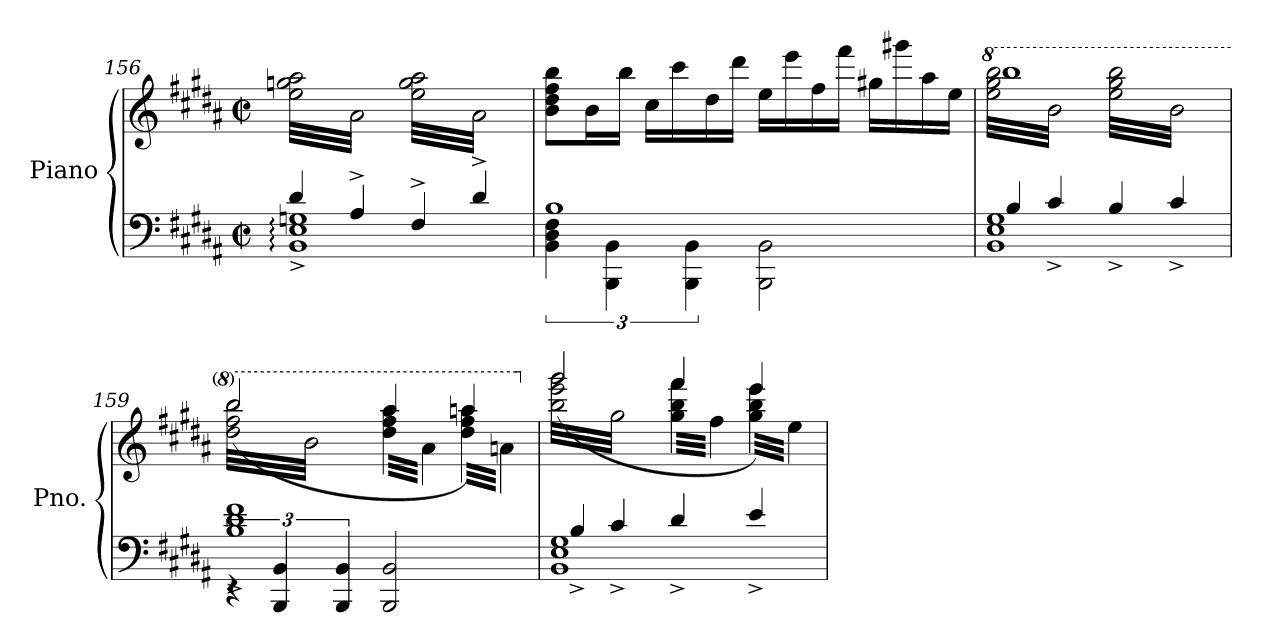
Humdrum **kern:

**kern	**kern
*part1	*part1
*staff2	*staff1
*I"Piano	*
*I'Pno.	*
*clefF4	*clefG2
*k[f#c#g#d#a#]	*k[f#c#g#d#a#]
*M2/2	*M2/2
*met(c|)	*met(c|)
=156	=156
*^	*
*	*	*tremolo
4d#/	1BB:^ 1E:^ 1Gn:^ 1d#yy:^	32ee\ 32ggn\ 32aa#\LLL
.	.	32a#\
.	.	32ee\ 32ggn\ 32aa#\
.	.	32a#\
.	.	32ee\ 32ggn\ 32aa#\
.	.	32a#\
.	.	32ee\ 32ggn\ 32aa#\
.	.	32a#\
4A#i^/	.	32ee\ 32ggn\ 32aa#\
.	.	32a#\
.	.	32ee\ 32ggn\ 32aa#\
.	.	32a#\
.	.	32ee\ 32ggn\ 32aa#\
.	.	32a#\
.	.	32ee\ 32ggn\ 32aa#\
.	.	32a#\JJJ
4F#^/	.	32ee\ 32gg\ 32aa#\LLL
.	.	32a#\
.	.	32ee\ 32gg\ 32aa#\
.	.	32a#\
.	.	32ee\ 32gg\ 32aa#\
.	.	32a#\
.	.	32ee\ 32gg\ 32aa#\
.	.	32a#\
4d#^/	.	32ee\ 32gg\ 32aa#\
.	.	32a#\
.	.	32ee\ 32gg\ 32aa#\
.	.	32a#\
.	.	32ee\ 32gg\ 32aa#\
.	.	32a#\
.	.	32ee\ 32gg\ 32aa#\
.	.	32a#\JJJ
*	*	*Xtremolo
=157	=157	=157
6BB\ 6D#\ 6F#\	1B	8b\ 8dd#\ 8ff#\ 8bb\L
.	.	.
.	.	.
.	.	.
.	.	16b\L
.	.	.
6BBB\ 6BB\	.	.
.	.	16bb\JJ
.	.	.
.	.	16cc#\LL
.	.	16ccc#\
6BBB\ 6BB\	.	.
.	.	16dd#\
.	.	16ddd#\JJ
2BBB\ 2BB\	.	16ee\LL
.	.	16eee\
.	.	16ff#\
.	.	16fff#\JJ
.	.	16gg#X\LL
.	.	16ggg#X\
.	.	16aa#\
.	.	16ee\JJ
!!LO:LB:g=z
=158	=158	=158
*	*	*8va
*	*	*^
*	*	*tremolo	*
1BB 1E 1G#	4B/	32eee\ 32ggg#\ 32bbb\LLL	1bbb
.	.	32bb\	.
.	.	32eee\ 32ggg#\ 32bbb\	.
.	.	32bb\	.
.	.	32eee\ 32ggg#\ 32bbb\	.
.	.	32bb\	.
.	.	32eee\ 32ggg#\ 32bbb\	.
.	.	32bb\	.
.	4c#^/	32eee\ 32ggg#\ 32bbb\	.
.	.	32bb\	.
.	.	32eee\ 32ggg#\ 32bbb\	.
.	.	32bb\	.
.	.	32eee\ 32ggg#\ 32bbb\	.
.	.	32bb\	.
.	.	32eee\ 32ggg#\ 32bbb\	.
.	.	32bb\JJJ	.
.	4B^/	32eee\ 32ggg#\ 32bbb\LLL	.
.	.	32bb\	.
.	.	32eee\ 32ggg#\ 32bbb\	.
.	.	32bb\	.
.	.	32eee\ 32ggg#\ 32bbb\	.
.	.	32bb\	.
.	.	32eee\ 32ggg#\ 32bbb\	.
.	.	32bb\	.
.	4c#^/	32eee\ 32ggg#\ 32bbb\	.
.	.	32bb\	.
.	.	32eee\ 32ggg#\ 32bbb\	.
.	.	32bb\	.
.	.	32eee\ 32ggg#\ 32bbb\	.
.	.	32bb\	.
.	.	32eee\ 32ggg#\ 32bbb\	.
.	.	32bb\JJJ	.
=159	=159	=159	=159
6rEE	1B^ 1d#^ 1f#^	32ddd#\ 32fff#\ 32bbb\LLL	(>2bbb/
.	.	32bb\	.
.	.	32ddd#\ 32fff#\ 32bbb\	.
.	.	32bb\	.
.	.	32ddd#\ 32fff#\ 32bbb\	.
.	.	32bb\	.
6BBB/ 6BB/	.	.	.
.	.	32ddd#\ 32fff#\ 32bbb\	.
.	.	32bb\	.
.	.	32ddd#\ 32fff#\ 32bbb\	.
.	.	32bb\	.
.	.	32ddd#\ 32fff#\ 32bbb\	.
6BBB/ 6BB/	.	.	.
.	.	32bb\	.
.	.	32ddd#\ 32fff#\ 32bbb\	.
.	.	32bb\	.
.	.	32ddd#\ 32fff#\ 32bbb\	.
.	.	32bb\JJJ	.
2BBB/ 2BB/	.	32ddd#\ 32fff#\ 32aaa#\LLL	4aaa#/
.	.	32aa#\	.
.	.	32ddd#\ 32fff#\ 32aaa#\	.
.	.	32aa#\	.
.	.	32ddd#\ 32fff#\ 32aaa#\	.
.	.	32aa#\	.
.	.	32ddd#\ 32fff#\ 32aaa#\	.
.	.	32aa#\JJJ	.
.	.	32ddd#\ 32fff#\ 32aaa#\LLL	4aaan/)
.	.	32aan\	.
.	.	32ddd#\ 32fff#\ 32aaa#\	.
.	.	32aan\	.
.	.	32ddd#\ 32fff#\ 32aaa#\	.
.	.	32aan\	.
.	.	32ddd#\ 32fff#\ 32aaa#\	.
.	.	32aan\JJJ	.
=160	=160	=160	=160
*	*	*X8va	*
1BB 1E 1G#	4B^/	32bb\ 32eee\ 32ggg#\LLL	(>2ggg#/
.	.	32gg#\	.
.	.	32bb\ 32eee\ 32ggg#\	.
.	.	32gg#\	.
.	.	32bb\ 32eee\ 32ggg#\	.
.	.	32gg#\	.
.	.	32bb\ 32eee\ 32ggg#\	.
.	.	32gg#\	.
.	4c#^/	32bb\ 32eee\ 32ggg#\	.
.	.	32gg#\	.
.	.	32bb\ 32eee\ 32ggg#\	.
.	.	32gg#\	.
.	.	32bb\ 32eee\ 32ggg#\	.
.	.	32gg#\	.
.	.	32bb\ 32eee\ 32ggg#\	.
.	.	32gg#\JJJ	.
.	4d#^/	32gg#\ 32bb\ 32fff#\LLL	4fff#/
.	.	32ff#\	.
.	.	32gg#\ 32bb\ 32fff#\	.
.	.	32ff#\	.
.	.	32gg#\ 32bb\ 32fff#\	.
.	.	32ff#\	.
.	.	32gg#\ 32bb\ 32fff#\	.
.	.	32ff#\JJJ	.
.	4e^/	32gg#\ 32bb\ 32eee\LLL	4eee/)
.	.	32ee\	.
.	.	32gg#\ 32bb\ 32eee\	.
.	.	32ee\	.
.	.	32gg#\ 32bb\ 32eee\	.
.	.	32ee\	.
.	.	32gg#\ 32bb\ 32eee\	.
.	.	32ee\JJJ	.
*	*	*Xtremolo	*
.	.	.	.
.	.	.	.
.	.	.	.
.	.	.	.
*v	*v	*	*
*	*v	*v
=	=
*-	*-
